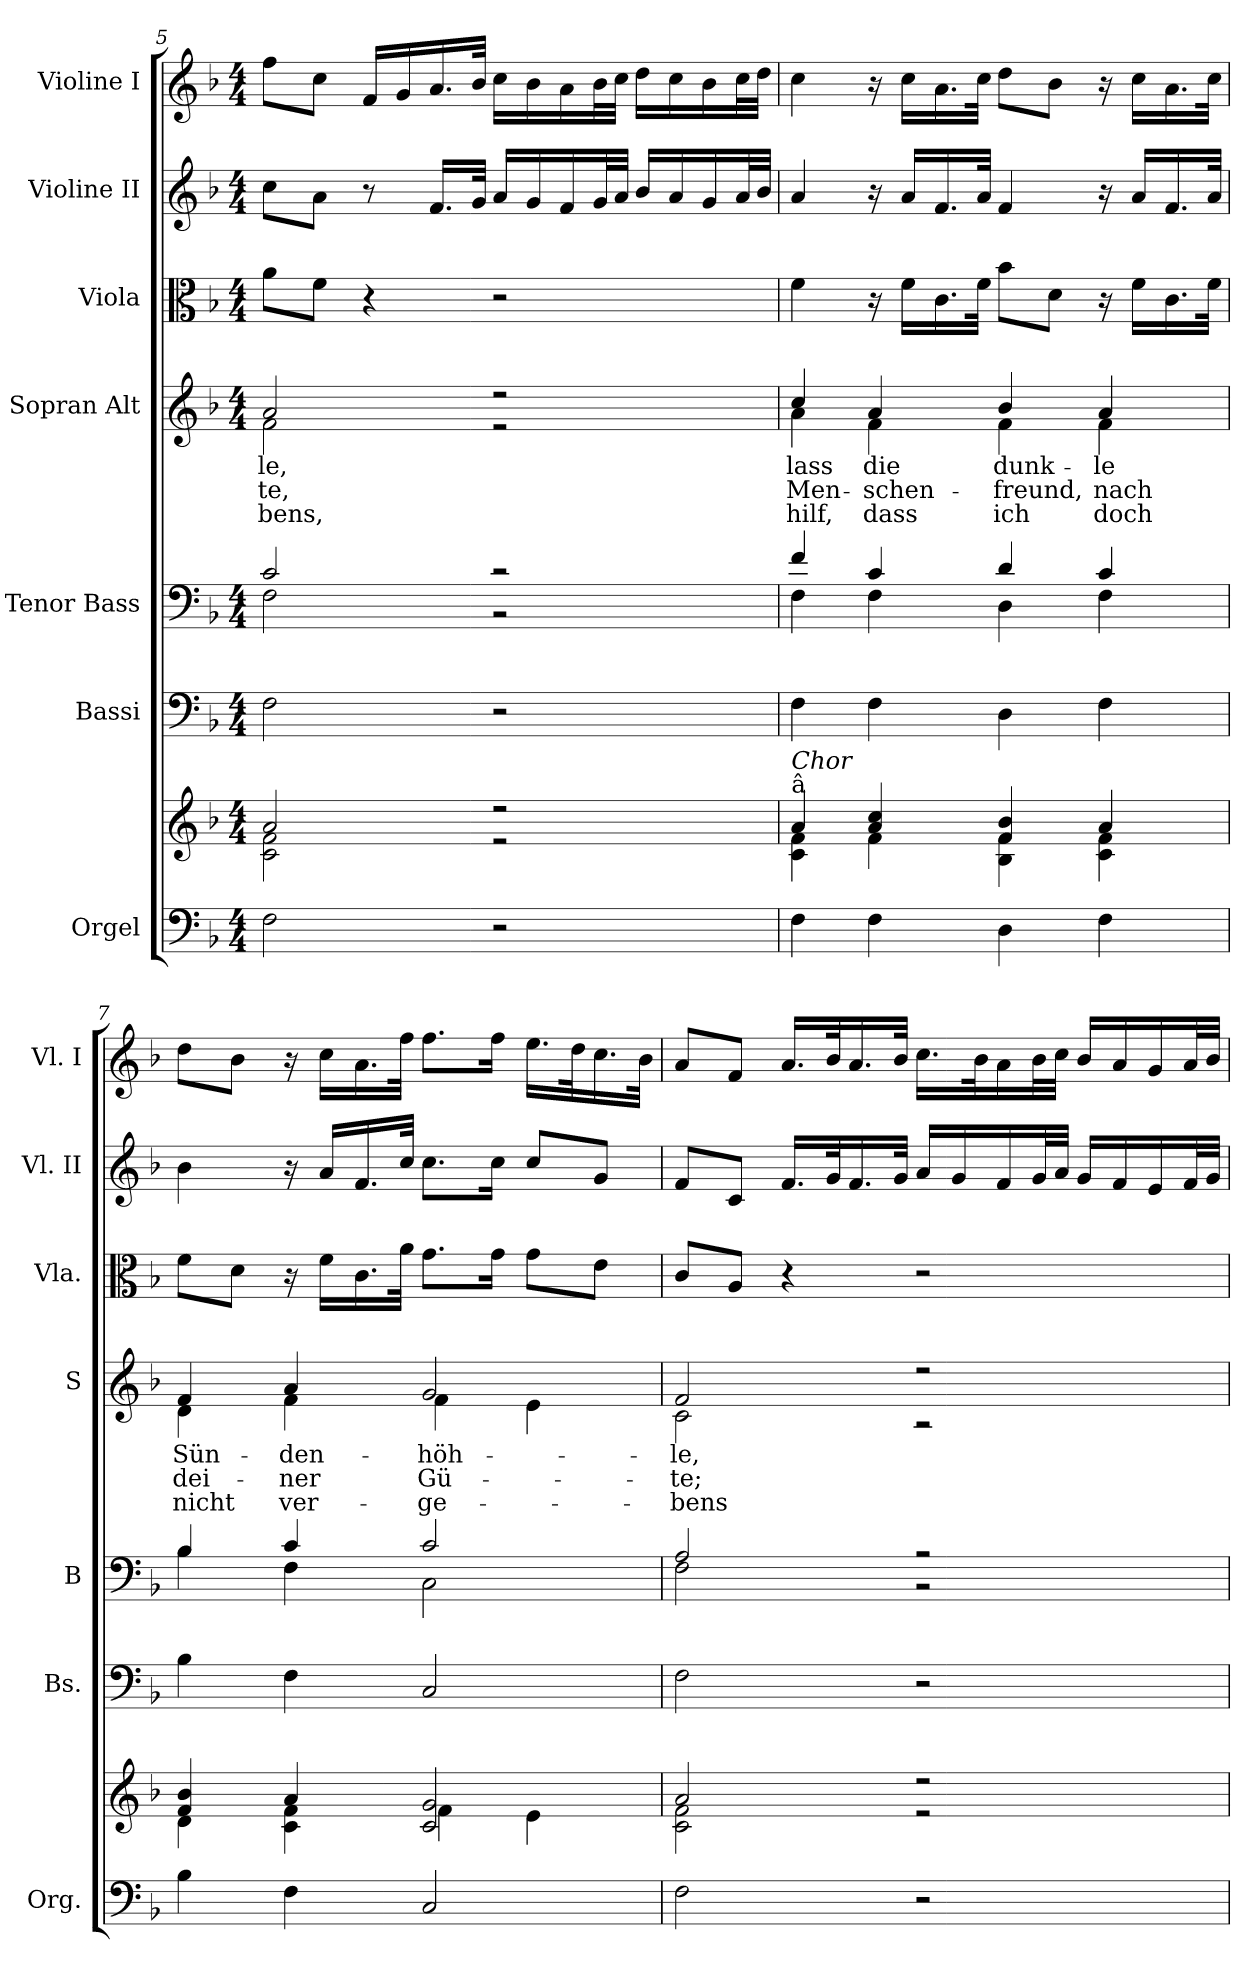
**kern	**kern	**kern	**kern	**kern	**text	**text	**text	**kern	**kern	**kern
*part7	*part7	*part6	*part5	*part4	*part4	*part4	*part4	*part3	*part2	*part1
*staff8	*staff7	*staff6	*staff5	*staff4	*staff4	*staff4	*staff4	*staff3	*staff2	*staff1
*I"Orgel	*	*I"Bassi	*I"Tenor Bass	*I"Sopran Alt	*	*	*	*I"Viola	*I"Violine II	*I"Violine I
*I'Org.	*	*I'Bs.	*I'B	*I'S	*	*	*	*I'Vla.	*I'Vl. II	*I'Vl. I
!!LO:LB:g=z
*clefF4	*clefG2	*clefF4	*clefF4	*clefG2	*	*	*	*clefC3	*clefG2	*clefG2
*k[b-]	*k[b-]	*k[b-]	*k[b-]	*k[b-]	*	*	*	*k[b-]	*k[b-]	*k[b-]
*F:	*F:	*F:	*F:	*F:	*	*	*	*F:	*F:	*F:
*M4/4	*M4/4	*M4/4	*M4/4	*M4/4	*	*	*	*M4/4	*M4/4	*M4/4
=5	=5	=5	=5	=5	=5	=5	=5	=5	=5	=5
*	*^	*	*^	*	*	*	*	*	*	*
!	!	!	!	!	!	!	!LO:LY:b	!LO:LY:b	!LO:LY:b	!	!	!
*	*	*	*	*	*	*^	*	*	*	*	*	*
2F\	2a/	2c\ 2f\	2F\	2c/	2F\	2a/	2f\	-le,	-te,	-bens,	8a\L	8cc\L	8ff\L
.	.	.	.	.	.	.	.	.	.	.	8f\J	8a\J	8cc\J
.	.	.	.	.	.	.	.	.	.	.	4r	8r	16f/LL
.	.	.	.	.	.	.	.	.	.	.	.	.	16g/
.	.	.	.	.	.	.	.	.	.	.	.	16.f/LL	16.a/
.	.	.	.	.	.	.	.	.	.	.	.	32g/JJk	32b-/JJk
2r	2r	2r	2r	2r	2r	2r	2r	.	.	.	2r	16a/LL	16cc\LL
.	.	.	.	.	.	.	.	.	.	.	.	16g/	16b-\
.	.	.	.	.	.	.	.	.	.	.	.	16f/	16a\
.	.	.	.	.	.	.	.	.	.	.	.	32g/L	32b-\L
.	.	.	.	.	.	.	.	.	.	.	.	32a/JJJ	32cc\JJJ
.	.	.	.	.	.	.	.	.	.	.	.	16b-/LL	16dd\LL
.	.	.	.	.	.	.	.	.	.	.	.	16a/	16cc\
.	.	.	.	.	.	.	.	.	.	.	.	16g/	16b-\
.	.	.	.	.	.	.	.	.	.	.	.	32a/L	32cc\L
.	.	.	.	.	.	.	.	.	.	.	.	32b-/JJJ	32dd\JJJ
=6	=6	=6	=6	=6	=6	=6	=6	=6	=6	=6	=6	=6	=6
!	!LO:TX:a:t=â	!	!	!	!	!	!	!	!	!	!	!	!
!	!LO:TX:a:i:t=Chor	!	!	!	!	!	!	!	!	!	!	!	!
!	!	!	!	!	!	!	!	!LO:LY:b	!LO:LY:b	!LO:LY:b	!	!	!
4F\	4a/	4c\ 4f\	4F\	4f/	4F\	4cc/	4a\	lass	Men-	hilf,	4f\	4a/	4cc\
!	!	!	!	!	!	!	!	!LO:LY:b	!LO:LY:b	!LO:LY:b	!	!	!
4F\	4a/ 4cc/	4f\	4F\	4c/	4F\	4a/	4f\	die	-schen-	dass	16r	16r	16r
.	.	.	.	.	.	.	.	.	.	.	16f\LL	16a/LL	16cc\LL
.	.	.	.	.	.	.	.	.	.	.	16.c\	16.f/	16.a\
.	.	.	.	.	.	.	.	.	.	.	32f\JJk	32a/JJk	32cc\JJk
!	!	!	!	!	!	!	!	!LO:LY:b	!LO:LY:b	!LO:LY:b	!	!	!
4D\	4f/ 4b-/	4B-\ 4f\	4D\	4d/	4D\	4b-/	4f\	dunk-	-freund,	ich	8b-\L	4f/	8dd\L
.	.	.	.	.	.	.	.	.	.	.	8d\J	.	8b-\J
!	!	!	!	!	!	!	!	!LO:LY:b	!LO:LY:b	!LO:LY:b	!	!	!
4F\	4a/	4c\ 4f\	4F\	4c/	4F\	4a/	4f\	-le	nach	doch	16r	16r	16r
.	.	.	.	.	.	.	.	.	.	.	16f\LL	16a/LL	16cc\LL
.	.	.	.	.	.	.	.	.	.	.	16.c\	16.f/	16.a\
.	.	.	.	.	.	.	.	.	.	.	32f\JJk	32a/JJk	32cc\JJk
=7	=7	=7	=7	=7	=7	=7	=7	=7	=7	=7	=7	=7	=7
!	!	!	!	!	!	!	!	!LO:LY:b	!LO:LY:b	!LO:LY:b	!	!	!
4B-\	4f/ 4b-/	4d\	4B-\	4B-/	4B-\	4f/	4d\	Sün-	dei-	nicht	8f\L	4b-\	8dd\L
.	.	.	.	.	.	.	.	.	.	.	8d\J	.	8b-\J
!	!	!	!	!	!	!	!	!LO:LY:b	!LO:LY:b	!LO:LY:b	!	!	!
4F\	4a/	4c\ 4f\	4F\	4c/	4F\	4a/	4f\	-den-	-ner	ver-	16r	16r	16r
.	.	.	.	.	.	.	.	.	.	.	16f\LL	16a/LL	16cc\LL
.	.	.	.	.	.	.	.	.	.	.	16.c\	16.f/	16.a\
.	.	.	.	.	.	.	.	.	.	.	32a\JJk	32cc/JJk	32ff\JJk
!	!	!	!	!	!	!	!	!LO:LY:b	!LO:LY:b	!LO:LY:b	!	!	!
2C/	2c/ 2g/	4f\	2C/	2c/	2C\	2g/	4f\	-höh-	Gü-	-ge-	8.g\L	8.cc\L	8.ff\L
.	.	.	.	.	.	.	.	.	.	.	16g\Jk	16cc\Jk	16ff\Jk
.	.	4e\	.	.	.	.	4e\	.	.	.	8g\L	8cc/L	16.ee\LL
.	.	.	.	.	.	.	.	.	.	.	.	.	32dd\k
.	.	.	.	.	.	.	.	.	.	.	8e\J	8g/J	16.cc\
.	.	.	.	.	.	.	.	.	.	.	.	.	32b-\JJk
!!LO:PB:g=z
=8	=8	=8	=8	=8	=8	=8	=8	=8	=8	=8	=8	=8	=8
!	!	!	!	!	!	!	!	!LO:LY:b	!LO:LY:b	!LO:LY:b	!	!	!
2F\	2a/	2c\ 2f\	2F\	2A/	2F\	2f/	2c\	-le,	-te;	-bens	8c/L	8f/L	8a/L
.	.	.	.	.	.	.	.	.	.	.	8A/J	8c/J	8f/J
.	.	.	.	.	.	.	.	.	.	.	4r	16.f/LL	16.a/LL
.	.	.	.	.	.	.	.	.	.	.	.	32g/k	32b-/k
.	.	.	.	.	.	.	.	.	.	.	.	16.f/	16.a/
.	.	.	.	.	.	.	.	.	.	.	.	32g/JJk	32b-/JJk
2r	2r	2r	2r	2r	2r	2r	2r	.	.	.	2r	16a/LL	16.cc\LL
.	.	.	.	.	.	.	.	.	.	.	.	16g/	.
.	.	.	.	.	.	.	.	.	.	.	.	.	32b-\k
.	.	.	.	.	.	.	.	.	.	.	.	16f/	16a\
.	.	.	.	.	.	.	.	.	.	.	.	32g/L	32b-\L
.	.	.	.	.	.	.	.	.	.	.	.	32a/JJJ	32cc\JJJ
.	.	.	.	.	.	.	.	.	.	.	.	16g/LL	16b-/LL
.	.	.	.	.	.	.	.	.	.	.	.	16f/	16a/
.	.	.	.	.	.	.	.	.	.	.	.	16e/	16g/
.	.	.	.	.	.	.	.	.	.	.	.	32f/L	32a/L
.	.	.	.	.	.	.	.	.	.	.	.	32g/JJJ	32b-/JJJ
*	*	*	*	*v	*v	*	*	*	*	*	*	*	*
*	*v	*v	*	*	*v	*v	*	*	*	*	*	*
=	=	=	=	=	=	=	=	=	=	=
*-	*-	*-	*-	*-	*-	*-	*-	*-	*-	*-
